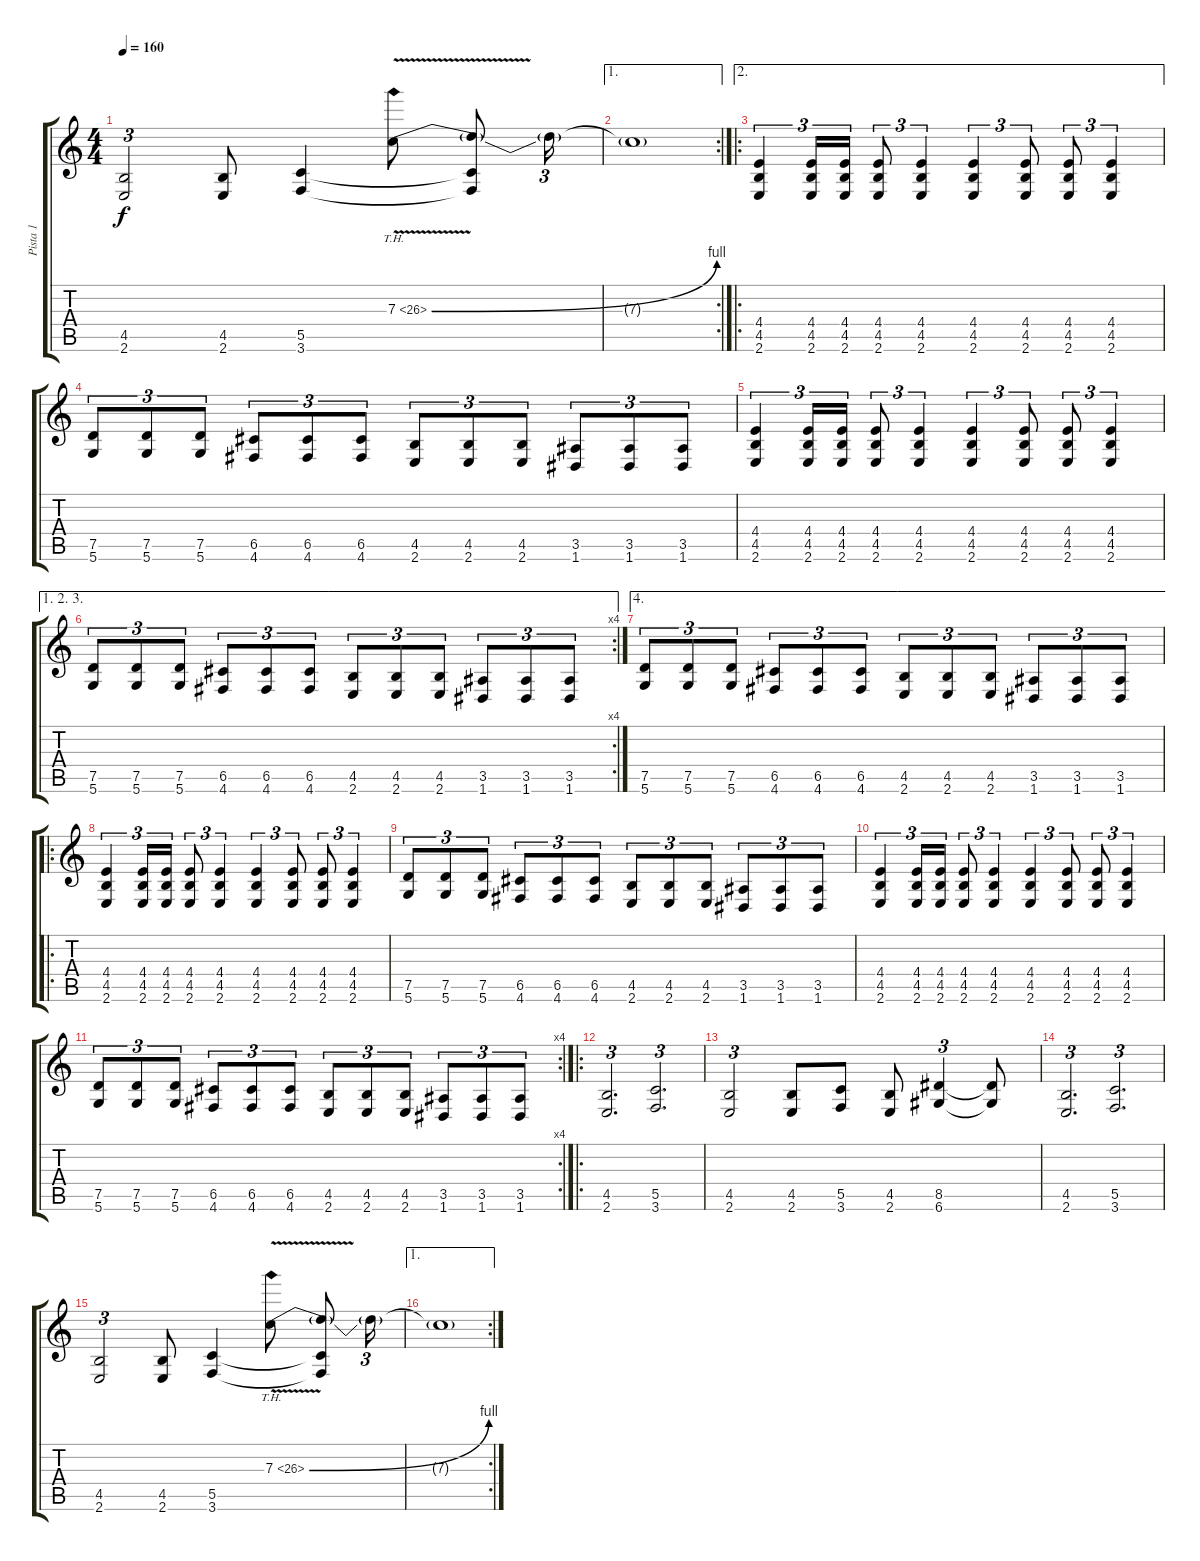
\track ("Pista 1" "Pista 1") {instrument distortionguitar}
\staff {score tabs}
\tuning (D4 A3 F3 C3 G2 D2) {hide}
\ts (4 4)
\tempo 160
\clef g2
\ks c
(4.5 2.6).2{tu (3 2) dy f} (4.5 2.6).8 (5.5 3.6).4 7.3{be (bend 0 0 60 4) th 19 v}.8 (7.3{t} 5.5{t} 3.6{t}).8 7.3{t}.16{tu (3 2)} |
\ae 1
\rc 2
7.3{t}.1 |
\ae 2
\ro
(4.4 4.5 2.6).4{tu (3 2)} (4.4 4.5 2.6).16{tu (3 2)} (4.4 4.5 2.6).16{tu (3 2)} (4.4 4.5 2.6).8{tu (3 2)} (4.4 4.5 2.6).4{tu (3 2)} (4.4 4.5 2.6).4{tu (3 2)} (4.4 4.5 2.6).8{tu (3 2)} (4.4 4.5 2.6).8{tu (3 2)} (4.4 4.5 2.6).4{tu (3 2)} |
(7.5 5.6).8{tu (3 2)} (7.5 5.6).8{tu (3 2)} (7.5 5.6).8{tu (3 2)} (6.5 4.6).8{tu (3 2)} (6.5 4.6).8{tu (3 2)} (6.5 4.6).8{tu (3 2)} (4.5 2.6).8{tu (3 2)} (4.5 2.6).8{tu (3 2)} (4.5 2.6).8{tu (3 2)} (3.5 1.6).8{tu (3 2)} (3.5 1.6).8{tu (3 2)} (3.5 1.6).8{tu (3 2)} |
(4.4 4.5 2.6).4{tu (3 2)} (4.4 4.5 2.6).16{tu (3 2)} (4.4 4.5 2.6).16{tu (3 2)} (4.4 4.5 2.6).8{tu (3 2)} (4.4 4.5 2.6).4{tu (3 2)} (4.4 4.5 2.6).4{tu (3 2)} (4.4 4.5 2.6).8{tu (3 2)} (4.4 4.5 2.6).8{tu (3 2)} (4.4 4.5 2.6).4{tu (3 2)} |
\ae (1 2 3)
\rc 4
(7.5 5.6).8{tu (3 2)} (7.5 5.6).8{tu (3 2)} (7.5 5.6).8{tu (3 2)} (6.5 4.6).8{tu (3 2)} (6.5 4.6).8{tu (3 2)} (6.5 4.6).8{tu (3 2)} (4.5 2.6).8{tu (3 2)} (4.5 2.6).8{tu (3 2)} (4.5 2.6).8{tu (3 2)} (3.5 1.6).8{tu (3 2)} (3.5 1.6).8{tu (3 2)} (3.5 1.6).8{tu (3 2)} |
\ae 4
(7.5 5.6).8{tu (3 2)} (7.5 5.6).8{tu (3 2)} (7.5 5.6).8{tu (3 2)} (6.5 4.6).8{tu (3 2)} (6.5 4.6).8{tu (3 2)} (6.5 4.6).8{tu (3 2)} (4.5 2.6).8{tu (3 2)} (4.5 2.6).8{tu (3 2)} (4.5 2.6).8{tu (3 2)} (3.5 1.6).8{tu (3 2)} (3.5 1.6).8{tu (3 2)} (3.5 1.6).8{tu (3 2)} |
\ro
(4.4 4.5 2.6).4{tu (3 2)} (4.4 4.5 2.6).16{tu (3 2)} (4.4 4.5 2.6).16{tu (3 2)} (4.4 4.5 2.6).8{tu (3 2)} (4.4 4.5 2.6).4{tu (3 2)} (4.4 4.5 2.6).4{tu (3 2)} (4.4 4.5 2.6).8{tu (3 2)} (4.4 4.5 2.6).8{tu (3 2)} (4.4 4.5 2.6).4{tu (3 2)} |
(7.5 5.6).8{tu (3 2)} (7.5 5.6).8{tu (3 2)} (7.5 5.6).8{tu (3 2)} (6.5 4.6).8{tu (3 2)} (6.5 4.6).8{tu (3 2)} (6.5 4.6).8{tu (3 2)} (4.5 2.6).8{tu (3 2)} (4.5 2.6).8{tu (3 2)} (4.5 2.6).8{tu (3 2)} (3.5 1.6).8{tu (3 2)} (3.5 1.6).8{tu (3 2)} (3.5 1.6).8{tu (3 2)} |
(4.4 4.5 2.6).4{tu (3 2)} (4.4 4.5 2.6).16{tu (3 2)} (4.4 4.5 2.6).16{tu (3 2)} (4.4 4.5 2.6).8{tu (3 2)} (4.4 4.5 2.6).4{tu (3 2)} (4.4 4.5 2.6).4{tu (3 2)} (4.4 4.5 2.6).8{tu (3 2)} (4.4 4.5 2.6).8{tu (3 2)} (4.4 4.5 2.6).4{tu (3 2)} |
\rc 4
(7.5 5.6).8{tu (3 2)} (7.5 5.6).8{tu (3 2)} (7.5 5.6).8{tu (3 2)} (6.5 4.6).8{tu (3 2)} (6.5 4.6).8{tu (3 2)} (6.5 4.6).8{tu (3 2)} (4.5 2.6).8{tu (3 2)} (4.5 2.6).8{tu (3 2)} (4.5 2.6).8{tu (3 2)} (3.5 1.6).8{tu (3 2)} (3.5 1.6).8{tu (3 2)} (3.5 1.6).8{tu (3 2)} |
\ro
(4.5 2.6).2{d tu (3 2)} (5.5 3.6).2{d tu (3 2)} |
(4.5 2.6).2{tu (3 2)} (4.5 2.6).8 (5.5 3.6).8 (4.5 2.6).8 (8.5 6.6).4{tu (3 2)} (8.5{t} 6.6{t}).8 |
(4.5 2.6).2{d tu (3 2)} (5.5 3.6).2{d tu (3 2)} |
(4.5 2.6).2{tu (3 2)} (4.5 2.6).8 (5.5 3.6).4 7.3{be (bend 0 0 60 4) th 19 v}.8 (7.3{t} 5.5{t} 3.6{t}).8 7.3{t}.16{tu (3 2)} |
\ae 1
\rc 2
7.3{t}.1
